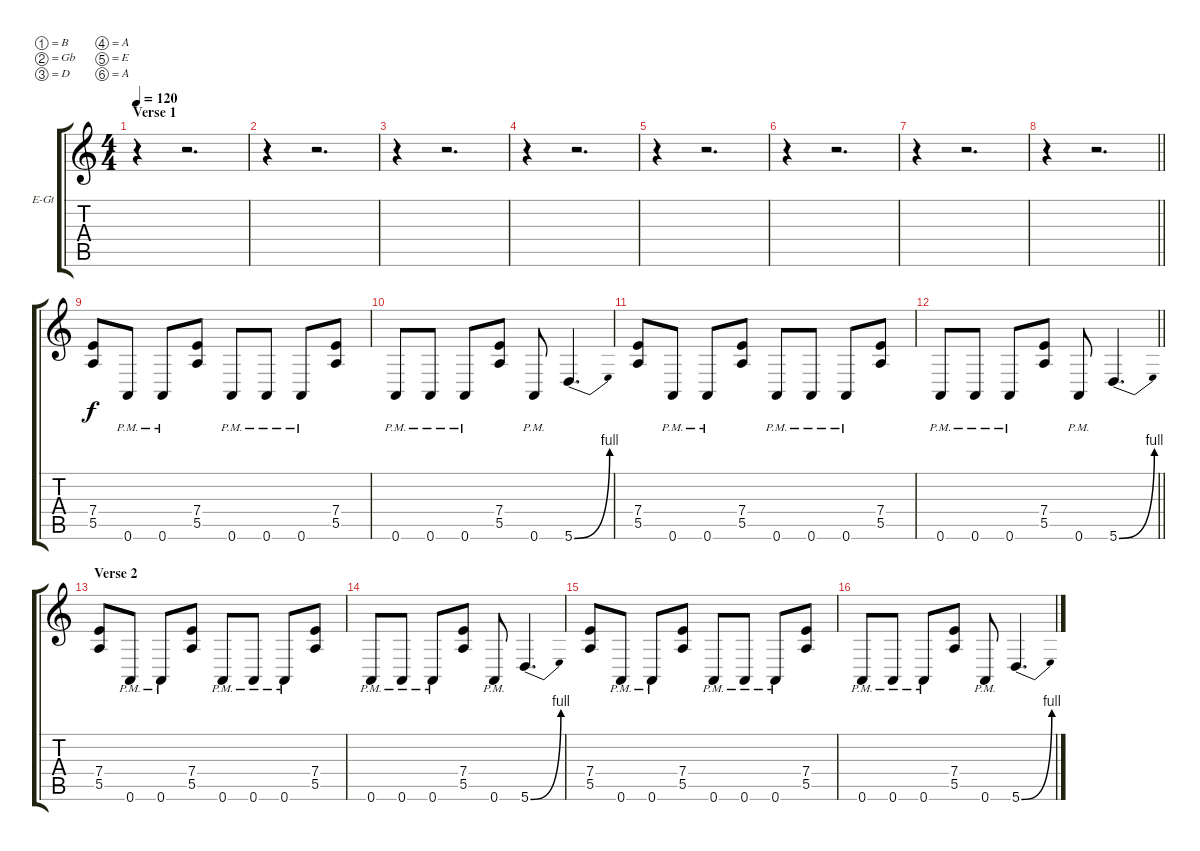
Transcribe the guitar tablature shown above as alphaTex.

\bracketExtendMode groupsimilarinstruments
\firstSystemTrackNameOrientation horizontal
\otherSystemsTrackNameOrientation horizontal
\track ("Rhy. Gtr. 1" "E-Gt") {instrument distortionguitar}
\staff {score tabs}
\tuning (B3 Gb3 D3 A2 E2 A1)
\ts (4 4)
\section ("" "Verse 1")
\tempo 120
\clef g2
\ks c
r.4{dy f} r.2{d} |
r.4 r.2{d} |
r.4 r.2{d} |
r.4 r.2{d} |
r.4 r.2{d} |
r.4 r.2{d} |
r.4 r.2{d} |
\barLineRight lightlight
r.4 r.2{d} |
(7.4 5.5).8 0.6{pm}.8 0.6{pm}.8 (7.4 5.5).8 0.6{pm}.8 0.6{pm}.8 0.6{pm}.8 (7.4 5.5).8 |
0.6{pm}.8 0.6{pm}.8 0.6{pm}.8 (7.4 5.5).8 0.6{pm}.8 5.6{be (bend 0 0 60 4)}.4{d} |
(7.4 5.5).8 0.6{pm}.8 0.6{pm}.8 (7.4 5.5).8 0.6{pm}.8 0.6{pm}.8 0.6{pm}.8 (7.4 5.5).8 |
\barLineRight lightlight
0.6{pm}.8 0.6{pm}.8 0.6{pm}.8 (7.4 5.5).8 0.6{pm}.8 5.6{be (bend 0 0 60 4)}.4{d} |
\section ("" "Verse 2")
(7.4 5.5).8 0.6{pm}.8 0.6{pm}.8 (7.4 5.5).8 0.6{pm}.8 0.6{pm}.8 0.6{pm}.8 (7.4 5.5).8 |
0.6{pm}.8 0.6{pm}.8 0.6{pm}.8 (7.4 5.5).8 0.6{pm}.8 5.6{be (bend 0 0 60 4)}.4{d} |
(7.4 5.5).8 0.6{pm}.8 0.6{pm}.8 (7.4 5.5).8 0.6{pm}.8 0.6{pm}.8 0.6{pm}.8 (7.4 5.5).8 |
0.6{pm}.8 0.6{pm}.8 0.6{pm}.8 (7.4 5.5).8 0.6{pm}.8 5.6{be (bend 0 0 60 4)}.4{d}
